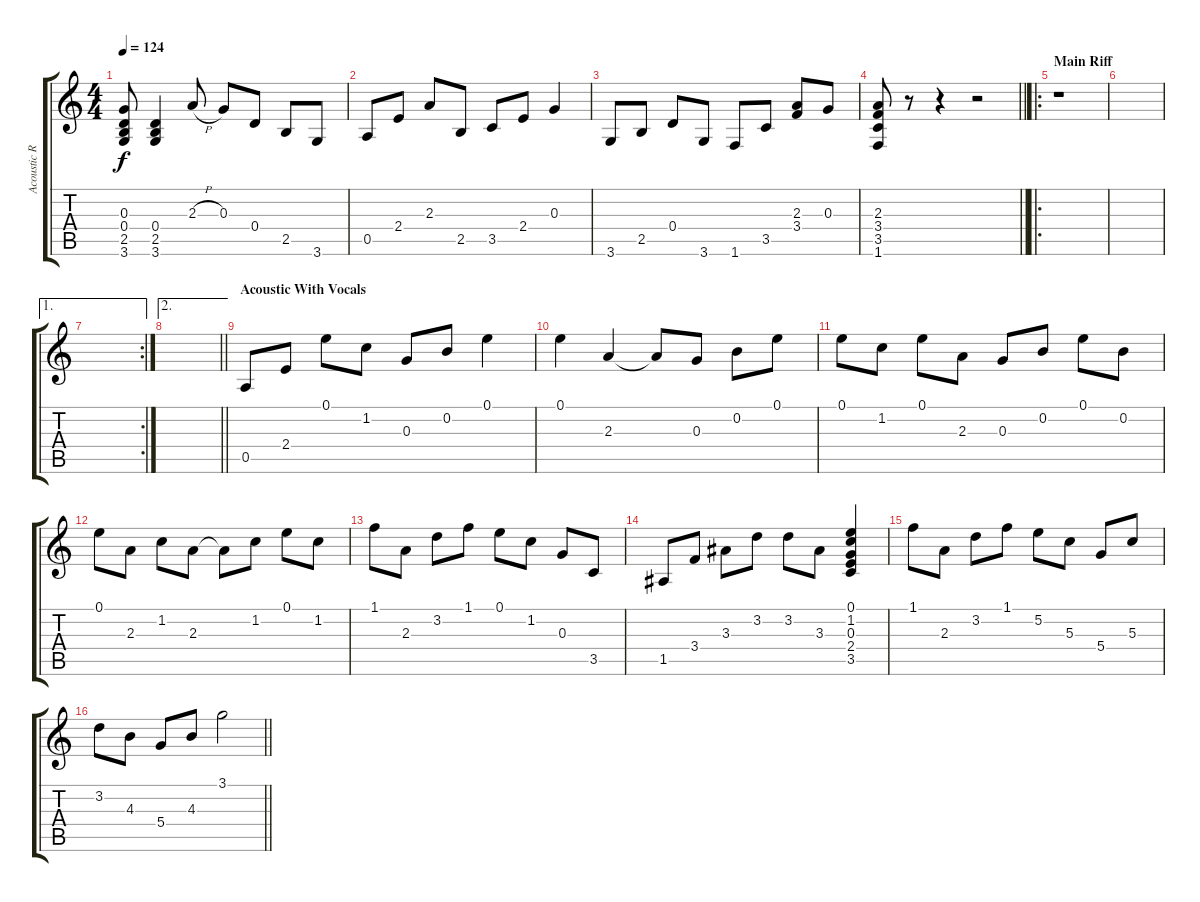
\track ("Acoustic Rhythm" "Acoustic R") {instrument acousticguitarsteel}
\staff {score tabs}
\tuning (E4 B3 G3 D3 A2 E2) {hide}
\ts (4 4)
\tempo 124
\clef g2
\ks c
(0.3{t} 0.4{t} 2.5{t} 3.6{t}).8{dy f} (0.4 2.5 3.6).4 2.3{h}.8 0.3.8 0.4.8 2.5.8 3.6.8 |
0.5.8 2.4.8 2.3.8 2.5.8 3.5.8 2.4.8 0.3.4 |
3.6.8 2.5.8 0.4.8 3.6.8 1.6.8 3.5.8 (2.3 3.4).8 0.3.8 |
\barLineRight lightlight
(2.3 3.4 3.5 1.6).8 r.8 r.4 r.2 |
\ro
\section ("" "Main Riff")
r.1 |
|
\ae 1
\rc 2
|
\ae 2
\barLineRight lightlight
|
\section ("" "Acoustic With Vocals")
0.5.8 2.4.8 0.1.8 1.2.8 0.3.8 0.2.8 0.1.4 |
0.1.4 2.3.4 2.3{t}.8 0.3.8 0.2.8 0.1.8 |
0.1.8 1.2.8 0.1.8 2.3.8 0.3.8 0.2.8 0.1.8 0.2.8 |
0.1.8 2.3.8 1.2.8 2.3.8 2.3{t}.8 1.2.8 0.1.8 1.2.8 |
1.1.8 2.3.8 3.2.8 1.1.8 0.1.8 1.2.8 0.3.8 3.5.8 |
1.5.8 3.4.8 3.3.8 3.2.8 3.2.8 3.3.8 (0.1 1.2 0.3 2.4 3.5).4 |
1.1.8 2.3.8 3.2.8 1.1.8 5.2.8 5.3.8 5.4.8 5.3.8 |
\barLineRight lightlight
3.2.8 4.3.8 5.4.8 4.3.8 3.1.2
